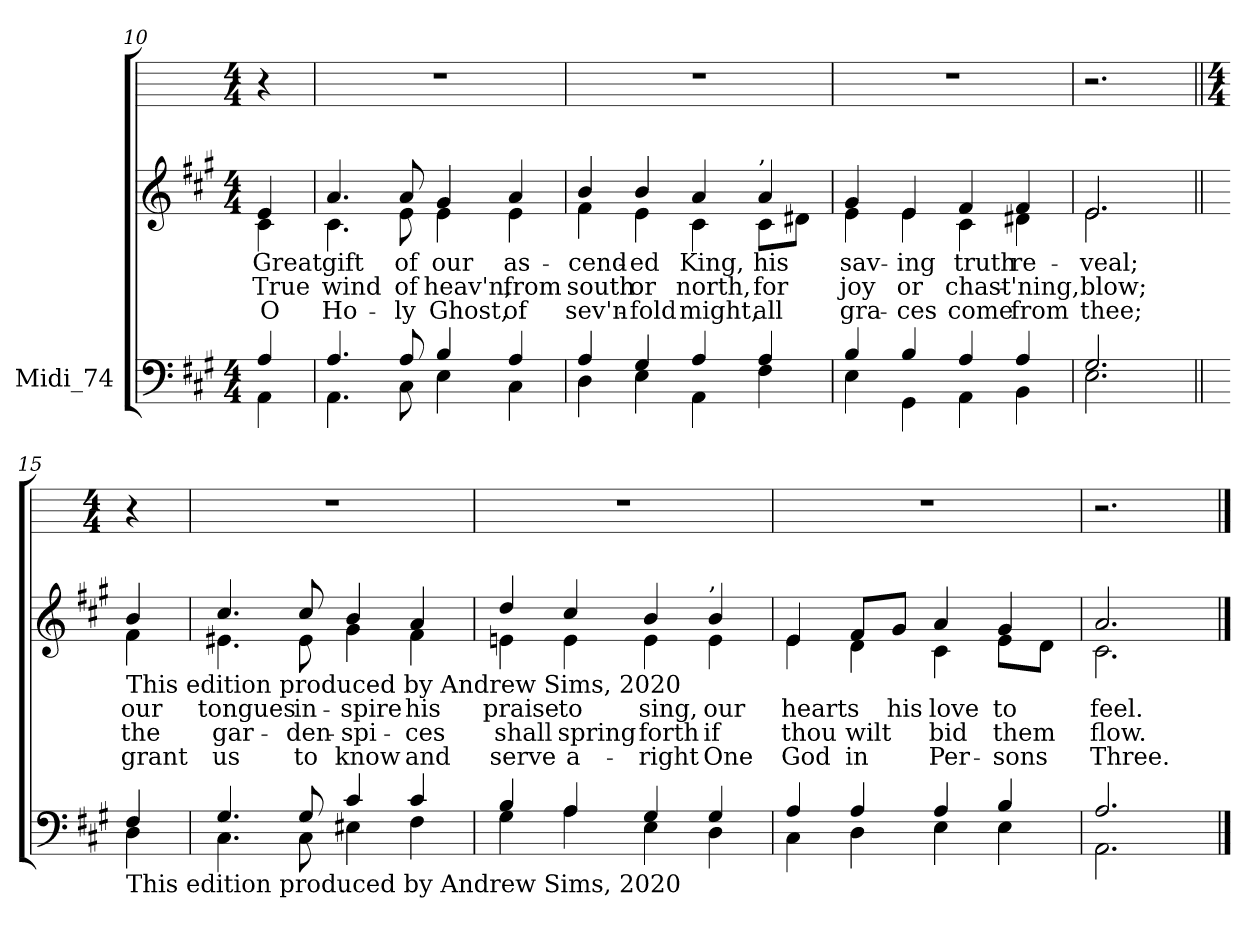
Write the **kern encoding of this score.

**kern	**kern	**text	**text	**text	**kern
*part3	*part2	*part2	*part2	*part2	*part1
*staff3	*staff2	*staff2	*staff2	*staff2	*staff1
*I"Midi_74	*	*	*	*	*
!!LO:LB:g=z
*clefF4	*clefG2	*	*	*	*
*k[f#c#g#]	*k[f#c#g#]	*	*	*	*
*A:	*A:	*	*	*	*
*M4/4	*M4/4	*	*	*	*M4/4
=10	=10	=10	=10	=10	=10
*^	*	*	*	*	*
!	!	!	!LO:LY:b	!LO:LY:b	!LO:LY:b	!
*	*	*^	*	*	*	*
4A/	4AA\	4e/	4c#\	Great	True	O	4r
=11	=11	=11	=11	=11	=11	=11	=11
!	!	!	!	!LO:LY:b	!LO:LY:b	!LO:LY:b	!
4.A/	4.AA\	4.a/	4.c#\	gift	wind	Ho-	1r
!	!	!	!	!LO:LY:b	!LO:LY:b	!LO:LY:b	!
8A/	8C#\	8a/	8e\	-of	of	ly	.
!	!	!	!	!LO:LY:b	!LO:LY:b	!LO:LY:b	!
4B/	4E\	4g#/	4e\	our	heav'n,	Ghost,	.
!	!	!	!	!LO:LY:b	!LO:LY:b	!LO:LY:b	!
4A/	4C#\	4a/	4e\	as-	-from	of	.
=12	=12	=12	=12	=12	=12	=12	=12
!	!	!	!	!LO:LY:b	!LO:LY:b	!LO:LY:b	!
4A/	4D\	4b/	4f#\	cend-	-south	sev'n-	1r
!	!	!	!	!LO:LY:b	!LO:LY:b	!LO:LY:b	!
4G#/	4E\	4b/	4e\	-ed	or	fold	.
!	!	!	!	!LO:LY:b	!LO:LY:b	!LO:LY:b	!
4A/	4AA\	4a/	4c#\	King,	north,	might,	.
!	!	!LO:TX:a:t=,	!	!	!	!	!
!	!	!	!	!LO:LY:b	!LO:LY:b	!LO:LY:b	!
4A/	4F#\	4a/	8c#\L	his	for	all	.
.	.	.	8d#X\J	.	.	.	.
=13	=13	=13	=13	=13	=13	=13	=13
!	!	!	!	!LO:LY:b	!LO:LY:b	!LO:LY:b	!
4B/	4E\	4g#/	4e\	sav-	-joy	gra-	1r
!	!	!	!	!LO:LY:b	!LO:LY:b	!LO:LY:b	!
4B/	4GG#\	4e/	4e\	-ing	or	ces	.
!	!	!	!	!LO:LY:b	!LO:LY:b	!LO:LY:b	!
4A/	4AA\	4f#/	4c#\	truth	chast-	-come	.
!	!	!	!	!LO:LY:b	!LO:LY:b	!LO:LY:b	!
4A/	4BB\	4f#/	4d#X\	re-	-'ning,	from	.
=14	=14	=14	=14	=14	=14	=14	=14
!	!	!	!	!LO:LY:b	!LO:LY:b	!LO:LY:b	!
2.G#/	2.E\	2.e/	2.e\	veal;	blow;	thee;	2.r
!!LO:LB:g=z
=15||	=15||	=15||	=15||	=15||	=15||	=15||	=15||
*	*	*	*	*	*	*	*M4/4
!	!	!LO:TX:b:t=This edition produced by Andrew Sims, 2020	!	!	!	!	!
!LO:TX:b:t=This edition produced by Andrew Sims, 2020	!	!	!	!	!	!	!
!	!	!	!	!LO:LY:b	!LO:LY:b	!LO:LY:b	!
4F#/	4D\	4b/	4f#\	our	the	grant	4r
=16	=16	=16	=16	=16	=16	=16	=16
!	!	!	!	!LO:LY:b	!LO:LY:b	!LO:LY:b	!
4.G#/	4.C#\	4.cc#/	4.e#X\	tongues	gar-	-us	1r
!	!	!	!	!LO:LY:b	!LO:LY:b	!LO:LY:b	!
8G#/	8C#\	8cc#/	8e#\	in-	-den-	-to	.
!	!	!	!	!LO:LY:b	!LO:LY:b	!LO:LY:b	!
4c#/	4E#X\	4b/	4g#\	spire	spi-	-know	.
!	!	!	!	!LO:LY:b	!LO:LY:b	!LO:LY:b	!
4c#/	4F#\	4a/	4f#\	his	ces	and	.
=17	=17	=17	=17	=17	=17	=17	=17
!	!	!	!	!LO:LY:b	!LO:LY:b	!LO:LY:b	!
4B/	4G#\	4dd/	4en\	praise	shall	serve	1r
!	!	!	!	!LO:LY:b	!LO:LY:b	!LO:LY:b	!
4A/	4A\	4cc#/	4e\	to	spring	a-	.
!	!	!	!	!LO:LY:b	!LO:LY:b	!LO:LY:b	!
4G#/	4E\	4b/	4e\	-sing,	forth	right	.
!	!	!LO:TX:a:t=,	!	!	!	!	!
!	!	!	!	!LO:LY:b	!LO:LY:b	!LO:LY:b	!
4G#/	4D\	4b/	4e\	our	if	One	.
=18	=18	=18	=18	=18	=18	=18	=18
!	!	!	!	!LO:LY:b	!LO:LY:b	!LO:LY:b	!
4A/	4C#\	4e/	4e\	hearts	thou	God	1r
!	!	!	!	!	!LO:LY:b	!LO:LY:b	!
4A/	4D\	8f#/L	4d\	.	wilt	in	.
!	!	!	!	!LO:LY:b	!	!	!
.	.	8g#/J	.	his	.	.	.
!	!	!	!	!LO:LY:b	!LO:LY:b	!LO:LY:b	!
4A/	4E\	4a/	4c#\	love	bid	Per-	.
!	!	!	!	!LO:LY:b	!LO:LY:b	!LO:LY:b	!
4B/	4E\	4g#/	8e\L	-to	them	sons	.
.	.	.	8d\J	.	.	.	.
=19	=19	=19	=19	=19	=19	=19	=19
!	!	!	!	!LO:LY:b	!LO:LY:b	!LO:LY:b	!
2.A/	2.AA\	2.a/	2.c#\	feel.	flow.	Three.	2.r
*v	*v	*	*	*	*	*	*
*	*v	*v	*	*	*	*
==	==	==	==	==	==
*-	*-	*-	*-	*-	*-
